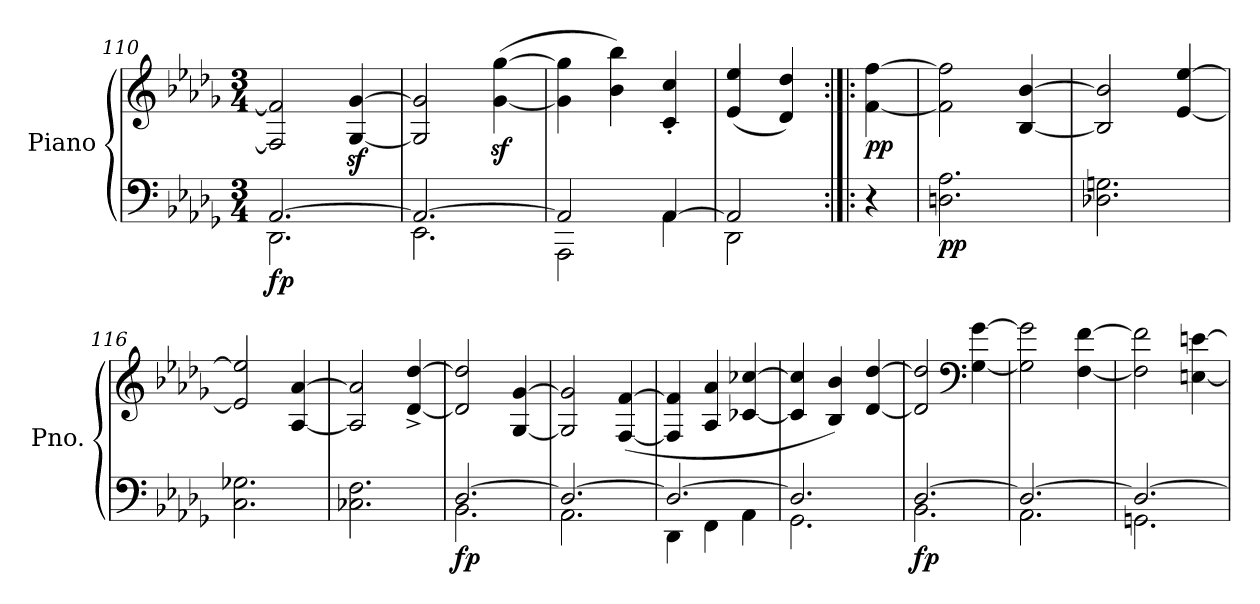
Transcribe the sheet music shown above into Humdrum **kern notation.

**kern	**kern	**dynam
*part1	*part1	*part1
*staff2	*staff1	*staff1/2
*I"Piano	*	*
*I'Pno.	*	*
*clefF4	*clefG2	*
*k[b-e-a-d-g-]	*k[b-e-a-d-g-]	*
*M3/4	*M3/4	*
=110	=110	=110
*^	*	*
!	!	!	!LO:DY:b=2
[2.AA-/	2.DD-\	2F/] 2f/]	fp
.	.	[4G-/z< [4g-/z<	.
=111	=111	=111	=111
2.AA-/_	2.EE-\	2G-/] 2g-/]	.
.	.	([4g-\z< [4gg-\z<	.
=112	=112	=112	=112
2AA-/]	2AAA-\	4g-\] 4gg-\]	.
.	.	4b-\ 4bb-\)	.
[4AA-/	4AA-\	4c/' 4cc/'	.
=113	=113	=113	=113
2AA-/]	2DD-\	(4e-/ 4ee-/	.
.	.	4d-/ 4dd-/)	.
*v	*v	*	*
=113X4:|!|:	=113X4:|!|:	=113X4:|!|:
!	!	!LO:DY:b
4r	[4f\ [4ff\	pp
=114	=114	=114
!	!	!LO:DY:b=2
2.Dn\ 2.A-\	2f\] 2ff\]	pp
.	[4B-/ [4b-/	.
=115	=115	=115
2.D-X\ 2.Gn\	2B-/] 2b-/]	.
.	[4e-/ [4ee-/	.
=116	=116	=116
2.C\ 2.G-X\	2e-/] 2ee-/]	.
.	[4A-/ [4a-/	.
!!LO:LB:g=z
=117	=117	=117
2.C-X\ 2.F\	2A-/] 2a-/]	.
.	[4d-/^ [4dd-/^	.
=118	=118	=118
*^	*	*
!	!	!	!LO:DY:b=2
[2.D-/	2.BB-\	2d-/] 2dd-/]	fp
.	.	[4G-/ [4g-/	.
=119	=119	=119	=119
2.D-/_	2.AA-\	2G-/] 2g-/]	.
.	.	([4F/ [4f/	.
=120	=120	=120	=120
2.D-/_	4DD-\	4F/] 4f/]	.
.	4FF\	4A-/ 4a-/	.
.	4AA-\	[4c-X/ [4cc-X/	.
=121	=121	=121	=121
2.D-/]	2.GG-\	4c-/] 4cc-/]	.
.	.	4B-/ 4b-/)	.
.	.	[4d-/ [4dd-/	.
=122	=122	=122	=122
!	!	!	!LO:DY:b=2
[2.D-/	2.BB-\	2d-/] 2dd-/]	fp
*	*	*clefF4	*
.	.	[4G-\ [4g-\	.
=123	=123	=123	=123
2.D-/_	2.AA-\	2G-\] 2g-\]	.
.	.	[4F\ [4f\	.
=124	=124	=124	=124
2.D-/_	2.GGn\	2F\] 2f\]	.
.	.	[4En\ [4en\	.
*v	*v	*	*
=	=	=
*-	*-	*-
